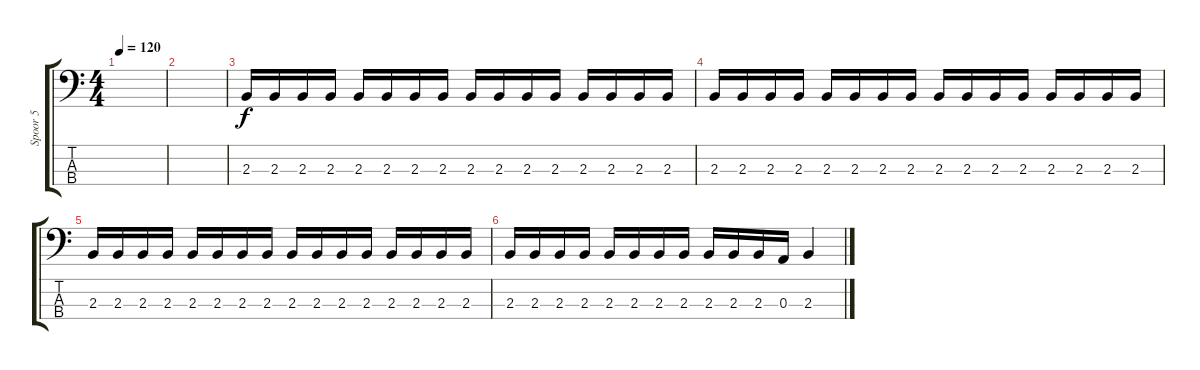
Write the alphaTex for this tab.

\track ("Spoor 5" "Spoor 5") {instrument electricbassfinger}
\staff {score tabs}
\tuning (G2 D2 A1 E1) {hide}
\ts (4 4)
\tempo 120
\clef f4
\ks c
|
|
2.3.16 2.3.16 2.3.16 2.3.16 2.3.16 2.3.16 2.3.16 2.3.16 2.3.16 2.3.16 2.3.16 2.3.16 2.3.16 2.3.16 2.3.16 2.3.16 |
2.3.16 2.3.16 2.3.16 2.3.16 2.3.16 2.3.16 2.3.16 2.3.16 2.3.16 2.3.16 2.3.16 2.3.16 2.3.16 2.3.16 2.3.16 2.3.16 |
2.3.16 2.3.16 2.3.16 2.3.16 2.3.16 2.3.16 2.3.16 2.3.16 2.3.16 2.3.16 2.3.16 2.3.16 2.3.16 2.3.16 2.3.16 2.3.16 |
2.3.16 2.3.16 2.3.16 2.3.16 2.3.16 2.3.16 2.3.16 2.3.16 2.3.16 2.3.16 2.3.16 0.3.16 2.3.4
